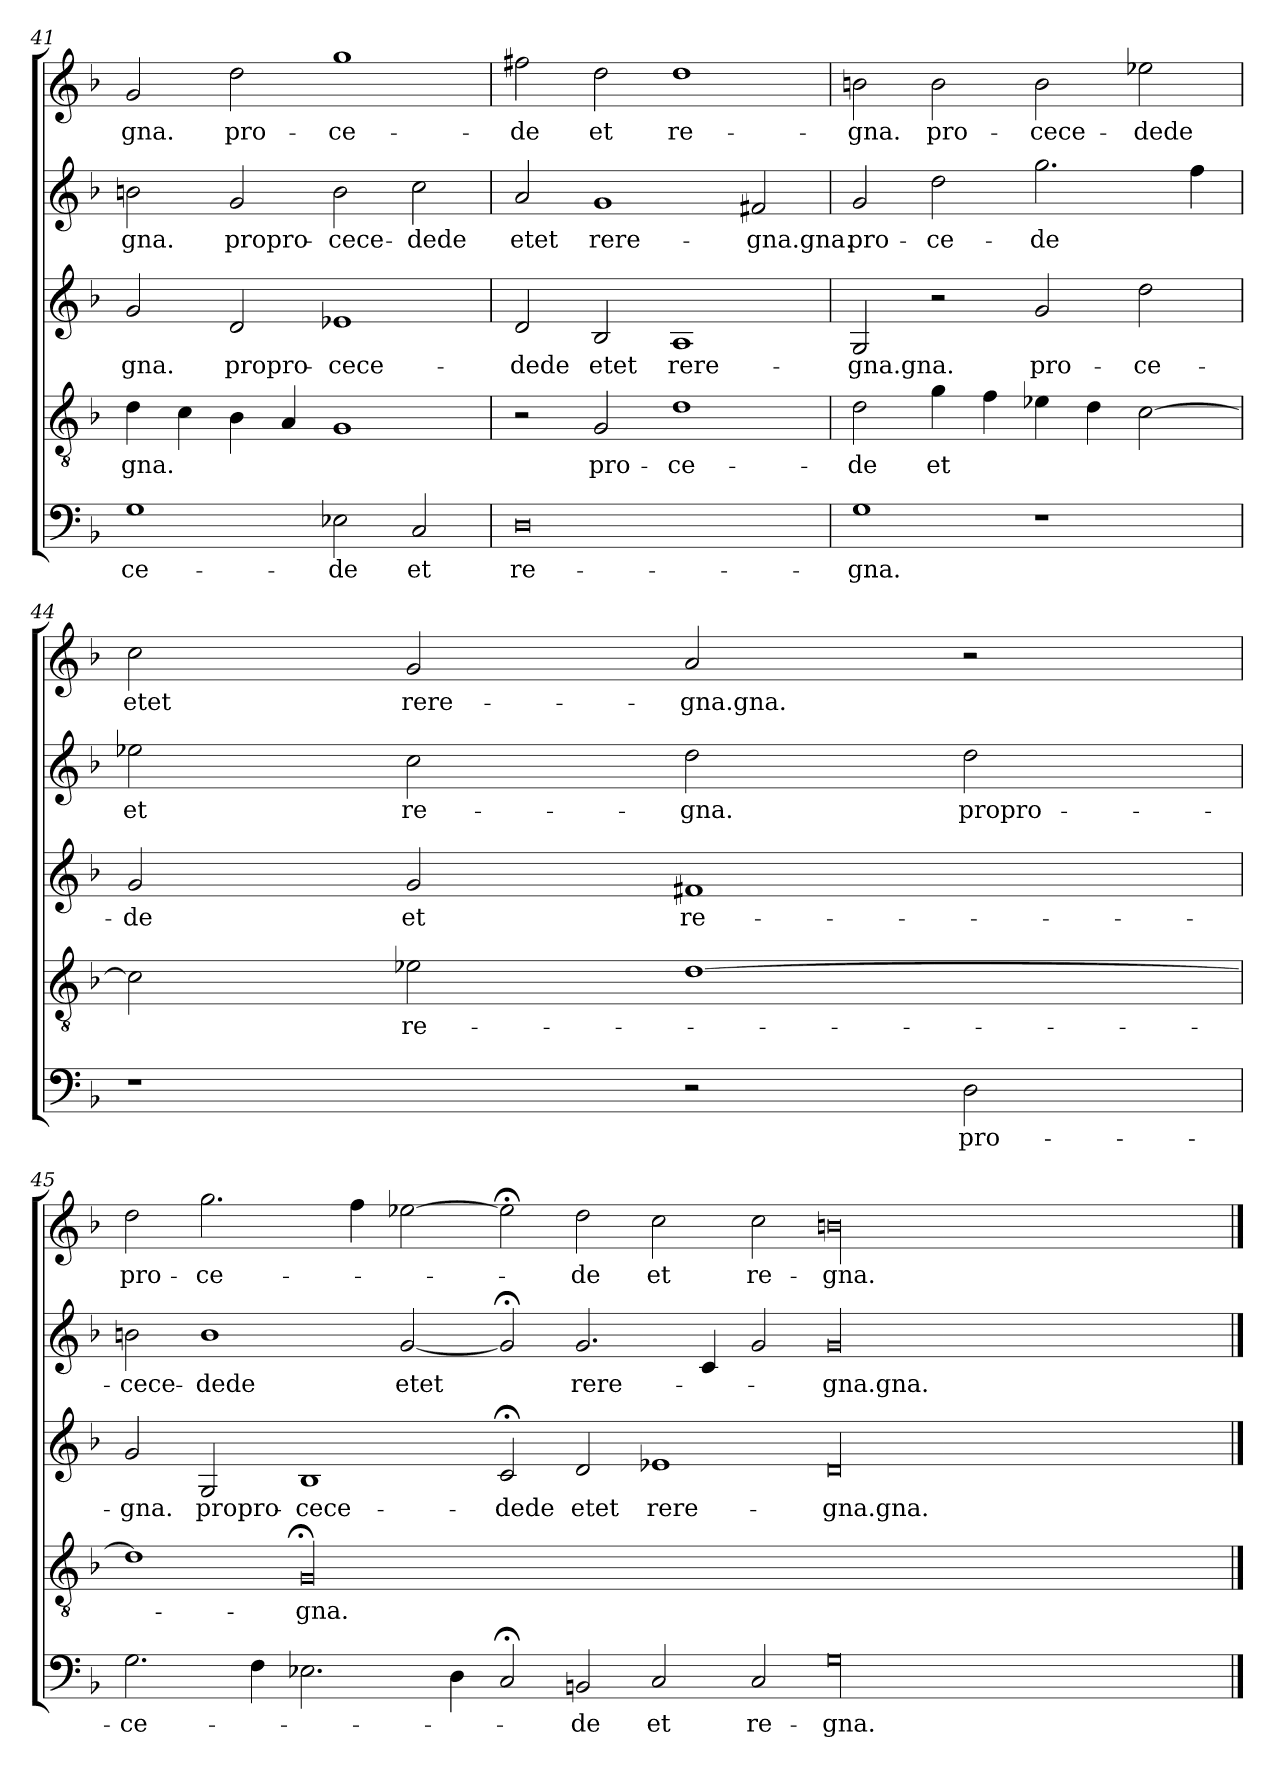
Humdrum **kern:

**kern	**text	**kern	**text	**kern	**text	**kern	**text	**kern	**text
*part5	*part5	*part4	*part4	*part3	*part3	*part2	*part2	*part1	*part1
*staff5	*staff5	*staff4	*staff4	*staff3	*staff3	*staff2	*staff2	*staff1	*staff1
*clefF4	*	*clefGv2	*	*clefG2	*	*clefG2	*	*clefG2	*
*k[b-]	*	*k[b-]	*	*k[b-]	*	*k[b-]	*	*k[b-]	*
=41	=41	=41	=41	=41	=41	=41	=41	=41	=41
1G	-ce-	4d	-gna.	2g	-gna.	2bn	-gna.	2g	-gna.
.	.	4c	.	.	.	.	.	.	.
.	.	4B-	.	2d	propro-	2g	propro-	2dd	pro-
.	.	4A	.	.	.	.	.	.	.
2E-X	-de	1G	.	1e-X	-cece-	2b	-cece-	1gg	-ce-
2C	et	.	.	.	.	2cc	-dede	.	.
=42	=42	=42	=42	=42	=42	=42	=42	=42	=42
0D	re-	2r	.	2d	-dede	2a	etet	2ff#X	-de
.	.	2G	pro-	2B-	etet	1g	rere-	2dd	et
.	.	1d	-ce-	1A	rere-	.	.	1dd	re-
.	.	.	.	.	.	2f#X	-gna.gna.	.	.
!!LO:LB:g=z
=43	=43	=43	=43	=43	=43	=43	=43	=43	=43
1G	-gna.	2d	-de	2G	-gna.gna.	2g	pro-	2bn	-gna.
.	.	4g	et	2r	.	2dd	-ce-	2b	pro-
.	.	4f	.	.	.	.	.	.	.
1r	.	4e-X	.	2g	pro-	2.gg	-de	2b	cece-
.	.	4d	.	.	.	.	.	.	.
.	.	[2c	.	2dd	-ce-	.	.	2ee-X	-dede
.	.	.	.	.	.	4ff	.	.	.
=44	=44	=44	=44	=44	=44	=44	=44	=44	=44
1r	.	2c]	.	2g	-de	2ee-X	et	2cc	etet
.	.	2e-X	re-	2g	et	2cc	re-	2g	rere-
2r	.	[1d	.	1f#X	re-	2dd	-gna.	2a	-gna.gna.
2D	pro-	.	.	.	.	2dd	propro-	2r	.
=45	=45	=45	=45	=45	=45	=45	=45	=45	=45
2.G	-ce-	1d]	.	2g	-gna.	2bn	-cece-	2dd	-pro-
.	.	.	.	2G	propro-	1b	-dede	2.gg	-ce-
4F	.	.	.	.	.	.	.	.	.
2.E-X	.	00G	-gna.	1B-	-cece-	.	.	.	.
.	.	.	.	.	.	.	.	4ff	.
.	.	.	.	.	.	[2g	etet	[2ee-X	.
4D	.	.	.	.	.	.	.	.	.
2C;<	.	.	.	2c;<	-dede	2g;<]	.	2ee-;<]	.
2BBn	-de	.	.	2d	etet	2.g	rere-	2dd	-de
2C	et	.	.	1e-X	rere-	.	.	2cc	et
.	.	.	.	.	.	4c	.	.	.
2C	re-	.	.	.	.	2g	.	2cc	re-
00G	-gna.	.	.	00d	-gna.gna.	00g	-gna.gna.	00bn	-gna.
.	.	1ryy	.	.	.	.	.	.	.
.	.	0ryy	.	.	.	.	.	.	.
==	==	==;	==	==	==	==	==	==	==
*-	*-	*-	*-	*-	*-	*-	*-	*-	*-
